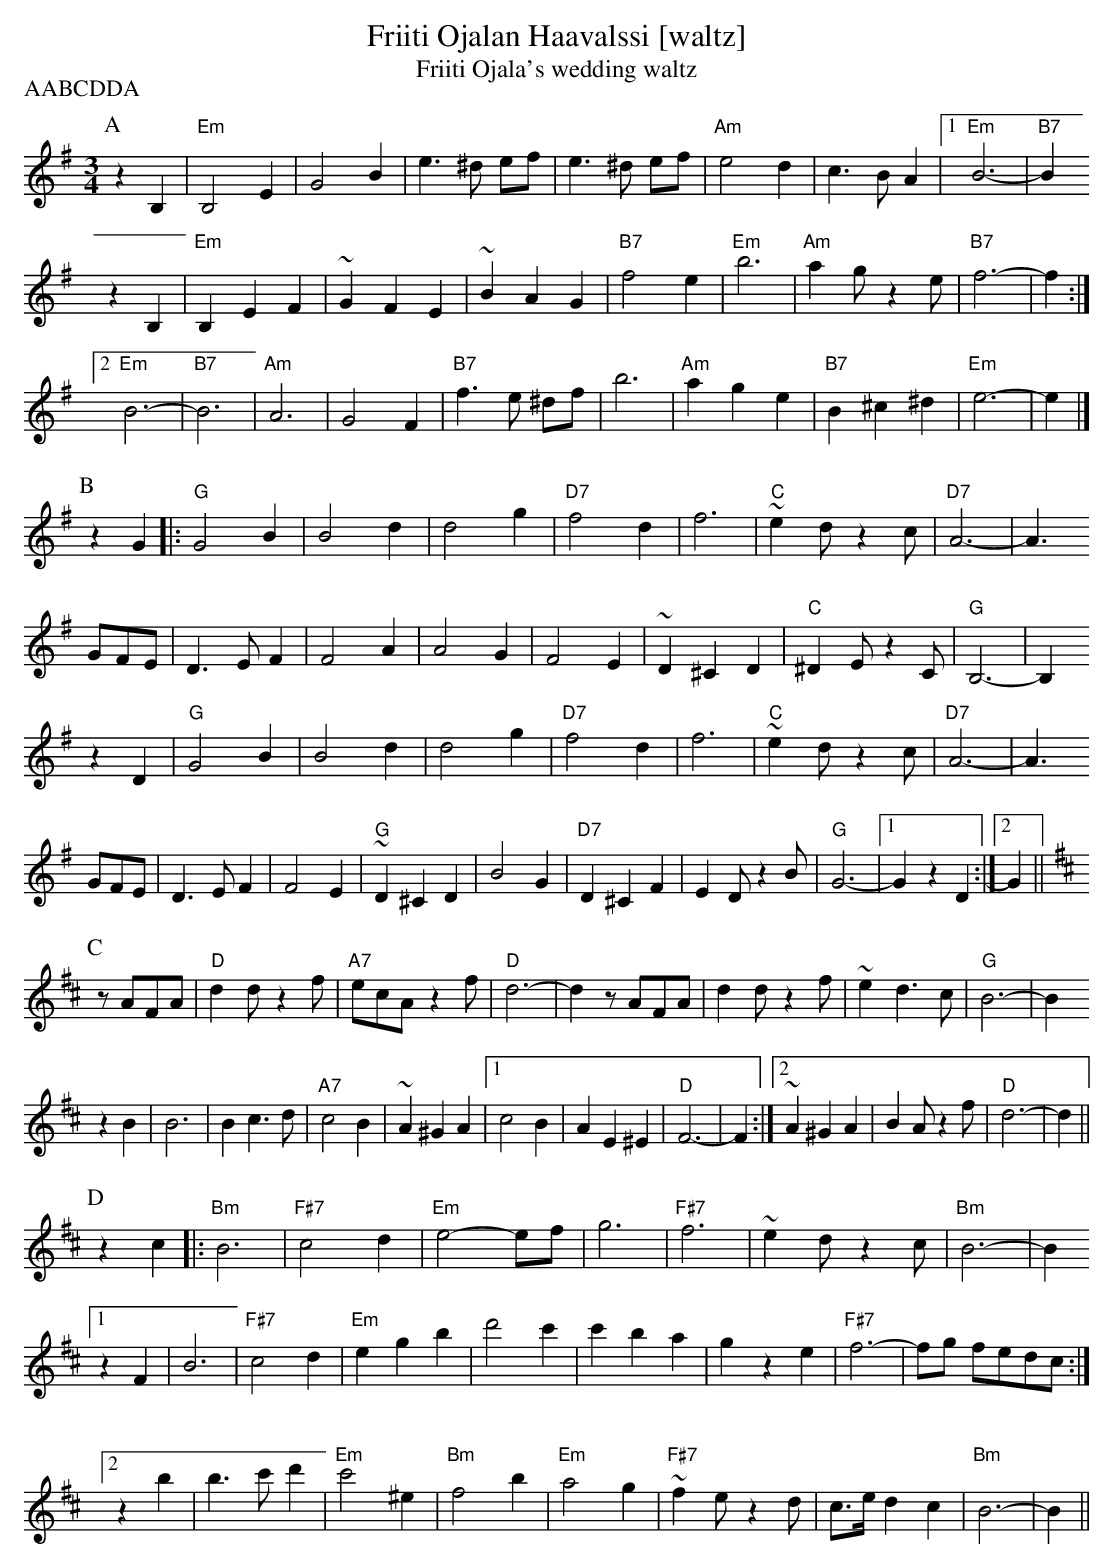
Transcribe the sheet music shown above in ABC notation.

X:1
T:Friiti Ojalan Haavalssi [waltz]
T:Friiti Ojala's wedding waltz
M:3/4
L:1/8
P:AABCDDA
K:EMin
P:A
z2 B,2|"Em"B,4    E2| G4    B2|    e3 ^d  ef|    e3 ^d ef|"Am"e4    d2|    c3  B   A2|[1 "Em"B6-|"B7"B2
z2 B,2|"Em"B,2 E2 F2|~G2 F2 E2|   ~B2 A2  G2|"B7"f4    e2|"Em"b6      |"Am"a2 g z2  e|   "B7"f6-|    f2:|
                                                                                      [2 "Em"B6-|"B7"B6 |\
       "Am"A6       | G4    F2|"B7"f3  e ^df|    b6      |"Am"a2 g2 e2|"B7"B2 ^c2 ^d2|   "Em"e6-|    e2|]
P:B
z2 G2|:"G"G4   B2|B4 d2|    d4     g2|"D7"f4 d2|    f6       |"C"~e2 d z2 c|"D7"A6- |   A3
  GFE|    D3 E F2|F4 A2|    A4     G2|    F4 E2|   ~D2 ^C2 D2|"C"^D2 E z2 C|"G" B,6-|   B,2
z2 D2| "G"G4   B2|B4 d2|    d4     g2|"D7"f4 d2|    f6       |"C"~e2 d z2 c|"D7"A6- |   A3
  GFE|    D3 E F2|F4 E2|"G"~D2 ^C2 D2|    B4 G2|"D7"D2 ^C2 F2|    E2 D z2 B|"G" G6- |[1 G2 z2 D2:|\
                                                                                     [2 G2      ||
P:C
K:D
z AFA|"D"d2 d z2 f|"A7"ecA z2 f|"D" d6-  | d2  z AFA|     d2 d z2 f|~e2 d3   c|"G"B6-|B2
z2 B2|   B6       |    B2 c3  d|"A7"c4 B2|~A2 ^G2 A2 |[1  c4     B2| A2 E2 ^E2|"D"F6-|F2:|\
                                                      [2 ~A2 ^G2 A2| B2 A z2 f|"D"d6-|d2||
P:D
   z2 c2|:"Bm"B6       |"F#7"c4   d2|"Em"e4-   ef|    g6     |"F#7" f6       |~e2  d z2 c|"Bm" B6-|B2
[1 z2 F2|     B6       |"F#7"c4   d2|"Em"e2 g2 b2|    d'4 c'2|      c'2 b2 a2| g2  z2  e2|"F#7"f6-|fg fedc:|
[2 z2 b2|     b3 c' d'2|"Em" c'4 ^e2|"Bm"f4    b2|"Em"a4  g2 |"F#7"~f2 e z2 d| c>e d2  c2|"Bm" B6-|B2     ||
